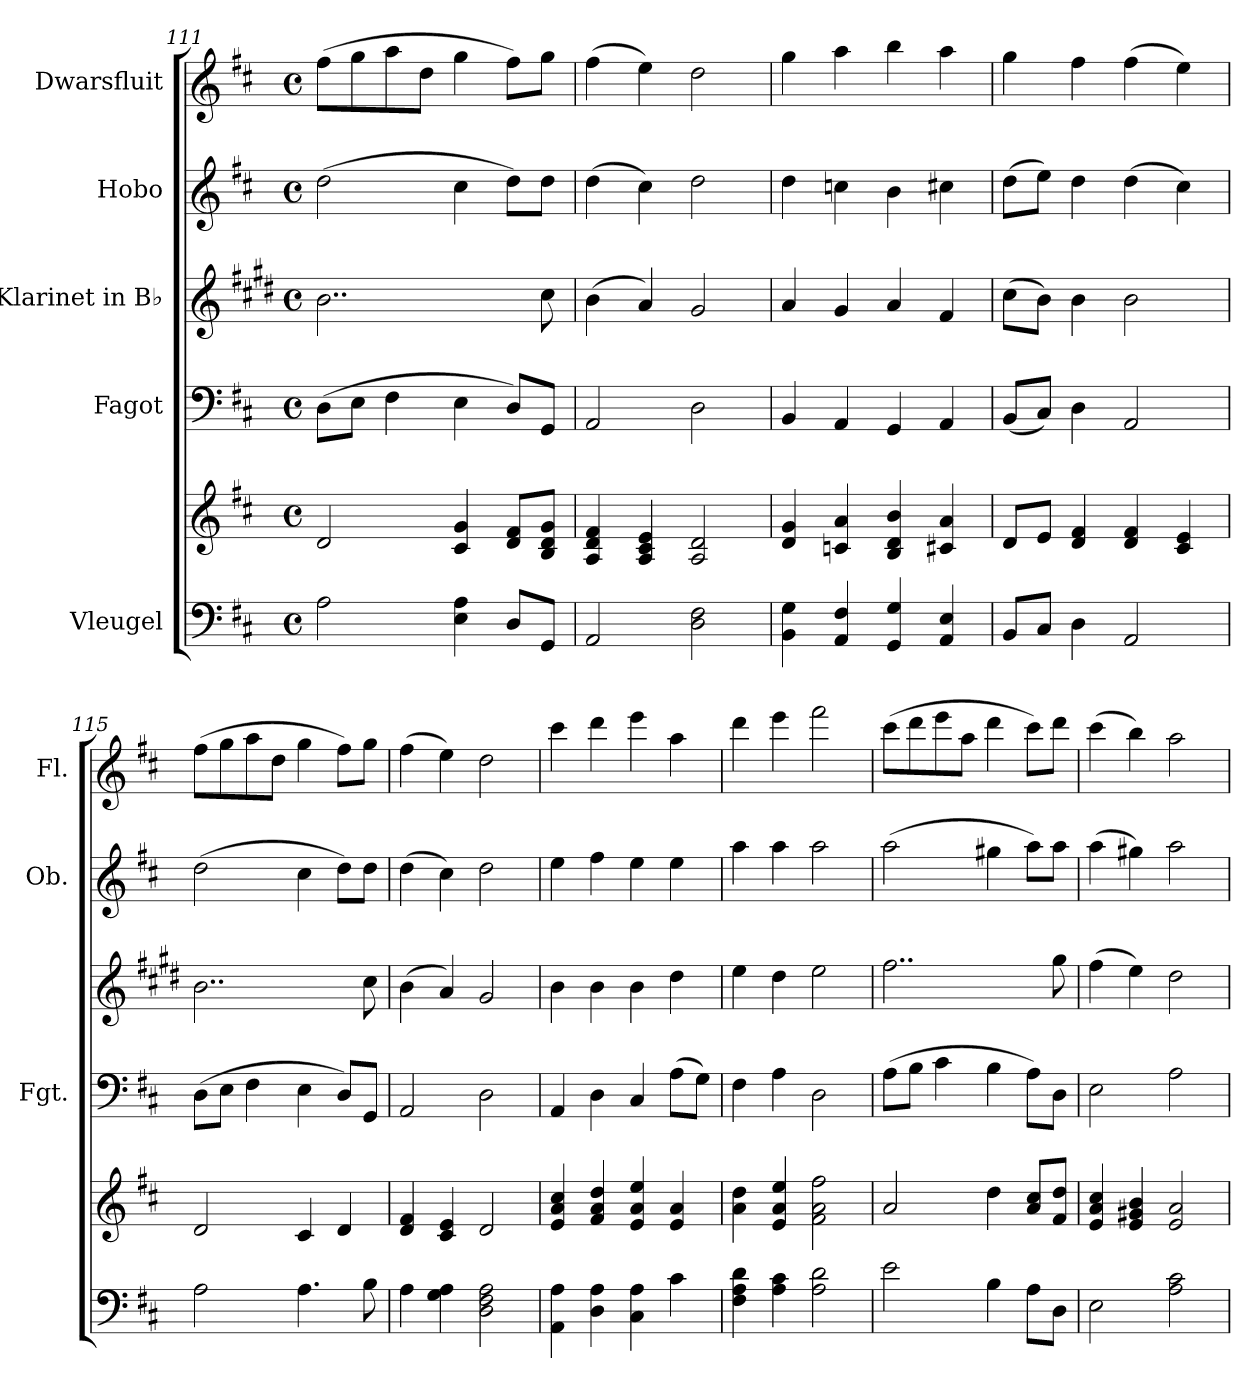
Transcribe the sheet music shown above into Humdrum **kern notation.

**kern	**kern	**kern	**kern	**kern	**kern
*part5	*part5	*part4	*part3	*part2	*part1
*staff6	*staff5	*staff4	*staff3	*staff2	*staff1
*I"Vleugel	*	*I"Fagot	*I"Klarinet in B♭	*I"Hobo	*I"Dwarsfluit
*	*	*I'Fgt.	*	*I'Ob.	*I'Fl.
!!LO:PB:g=z
*clefF4	*clefG2	*clefF4	*clefG2	*clefG2	*clefG2
*	*	*	*ITrd1c2	*	*
*k[f#c#]	*k[f#c#]	*k[f#c#]	*k[f#c#]	*k[f#c#]	*k[f#c#]
*M4/4	*M4/4	*M4/4	*M4/4	*M4/4	*M4/4
*met(c)	*met(c)	*met(c)	*met(c)	*met(c)	*met(c)
=111	=111	=111	=111	=111	=111
2A\	2d/	(8D\L	2..a\	(2dd\	(8ff#\L
.	.	8E\J	.	.	8gg\
.	.	4F#\	.	.	8aa\
.	.	.	.	.	8dd\J
4E\ 4A\	4c#/ 4g/	4E\	.	4cc#\	4gg\
8D/L	8d/ 8f#/L	8D/L)	.	8dd\L)	8ff#\L)
8GG/J	8B/ 8d/ 8g/J	8GG/J	8b\	8dd\J	8gg\J
=112	=112	=112	=112	=112	=112
2AA/	4A/ 4d/ 4f#/	2AA/	(4a\	(4dd\	(4ff#\
.	4A/ 4c#/ 4e/	.	4g/)	4cc#\)	4ee\)
2D\ 2F#\	2A/ 2d/	2D\	2f#/	2dd\	2dd\
=113	=113	=113	=113	=113	=113
4BB\ 4G\	4d/ 4g/	4BB/	4g/	4dd\	4gg\
4AA/ 4F#/	4cn/ 4a/	4AA/	4f#/	4ccn\	4aa\
4GG/ 4G/	4B/ 4d/ 4b/	4GG/	4g/	4b\	4bb\
4AA/ 4E/	4c#X/ 4a/	4AA/	4e/	4cc#X\	4aa\
=114	=114	=114	=114	=114	=114
8BB/L	8d/L	(8BB/L	(8b\L	(8dd\L	4gg\
8C#/J	8e/J	8C#/J)	8a\J)	8ee\J)	.
4D\	4d/ 4f#/	4D\	4a\	4dd\	4ff#\
2AA/	4d/ 4f#/	2AA/	2a\	(4dd\	(4ff#\
.	4c#/ 4e/	.	.	4cc#\)	4ee\)
=115	=115	=115	=115	=115	=115
2A\	2d/	(8D\L	2..a\	(2dd\	(8ff#\L
.	.	8E\J	.	.	8gg\
.	.	4F#\	.	.	8aa\
.	.	.	.	.	8dd\J
4.A\	4c#/	4E\	.	4cc#\	4gg\
.	4d/	8D/L)	.	8dd\L)	8ff#\L)
8B\	.	8GG/J	8b\	8dd\J	8gg\J
=116	=116	=116	=116	=116	=116
4A\	4d/ 4f#/	2AA/	(4a\	(4dd\	(4ff#\
4G\ 4A\	4c#/ 4e/	.	4g/)	4cc#\)	4ee\)
2D\ 2F#\ 2A\	2d/	2D\	2f#/	2dd\	2dd\
!!LO:LB:g=z
=117	=117	=117	=117	=117	=117
4AA\ 4A\	4e/ 4a/ 4cc#/	4AA/	4a\	4ee\	4ccc#\
4D\ 4A\	4f#/ 4a/ 4dd/	4D\	4a\	4ff#\	4ddd\
4C#\ 4A\	4e/ 4a/ 4ee/	4C#/	4a\	4ee\	4eee\
4c#\	4e/ 4a/	(8A\L	4cc#\	4ee\	4aa\
.	.	8G\J)	.	.	.
=118	=118	=118	=118	=118	=118
4F#\ 4A\ 4d\	4a\ 4dd\	4F#\	4dd\	4aa\	4ddd\
4A\ 4c#\	4e/ 4a/ 4ee/	4A\	4cc#\	4aa\	4eee\
2A\ 2d\	2f#\ 2a\ 2ff#\	2D\	2dd\	2aa\	2fff#\
=119	=119	=119	=119	=119	=119
2e\	2a/	(8A\L	2..ee\	(2aa\	(8ccc#\L
.	.	8B\J	.	.	8ddd\
.	.	4c#\	.	.	8eee\
.	.	.	.	.	8aa\J
4B\	4dd\	4B\	.	4gg#X\	4ddd\
8A\L	8a/ 8cc#/L	8A\L)	.	8aa\L)	8ccc#\L)
8D\J	8f#/ 8dd/J	8D\J	8ff#\	8aa\J	8ddd\J
=120	=120	=120	=120	=120	=120
2E\	4e/ 4a/ 4cc#/	2E\	(4ee\	(4aa\	(4ccc#\
.	4e/ 4g#X/ 4b/	.	4dd\)	4gg#X\)	4bb\)
2A\ 2c#\	2e/ 2a/	2A\	2cc#\	2aa\	2aa\
=	=	=	=	=	=
*-	*-	*-	*-	*-	*-
